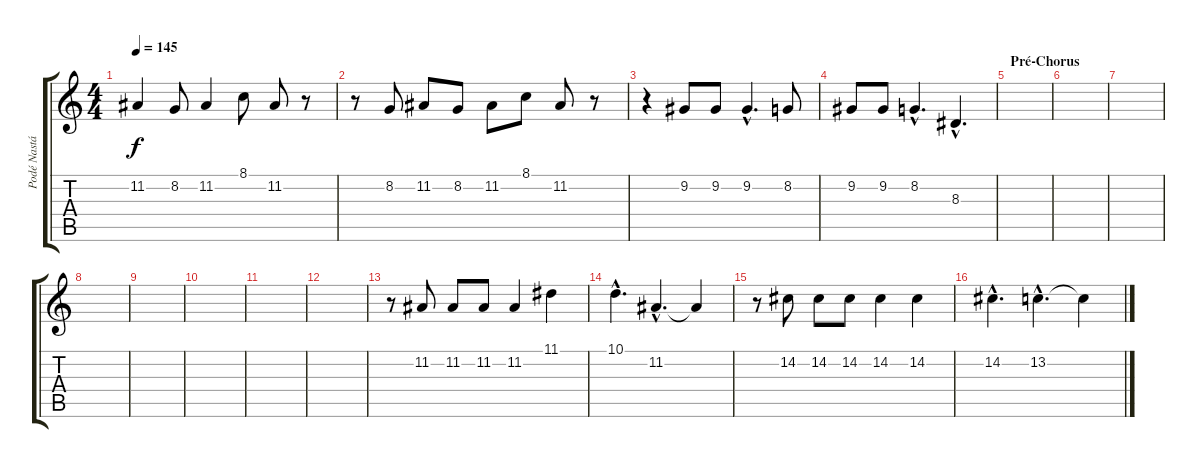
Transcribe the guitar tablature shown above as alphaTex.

\track ("Podé Nastácia" "Podé Nastá") {instrument lead5charang}
\staff {score tabs}
\tuning (E4 B3 G3 D3 A2 E2) {hide}
\ts (4 4)
\tempo 145
\clef g2
\ks c
11.2.4{dy f} 8.2.8 11.2.4 8.1.8 11.2.8 r.8 |
r.8 8.2.8 11.2.8 8.2.8 11.2.8 8.1.8 11.2.8 r.8 |
r.4 9.2.8 9.2.8 9.2{hac}.4{d} 8.2.8 |
9.2.8 9.2.8 8.2{hac}.4{d} 8.3{hac}.4{d} |
\section ("" "Pré-Chorus")
|
|
|
|
|
|
|
|
r.8 11.2.8 11.2.8 11.2.8 11.2.4 11.1.4 |
10.1{hac}.4{d} 11.2{hac}.4{d} 11.2{t}.4 |
r.8 14.2.8 14.2.8 14.2.8 14.2.4 14.2.4 |
14.2{hac}.4{d} 13.2{hac}.4{d} 13.2{t}.4
